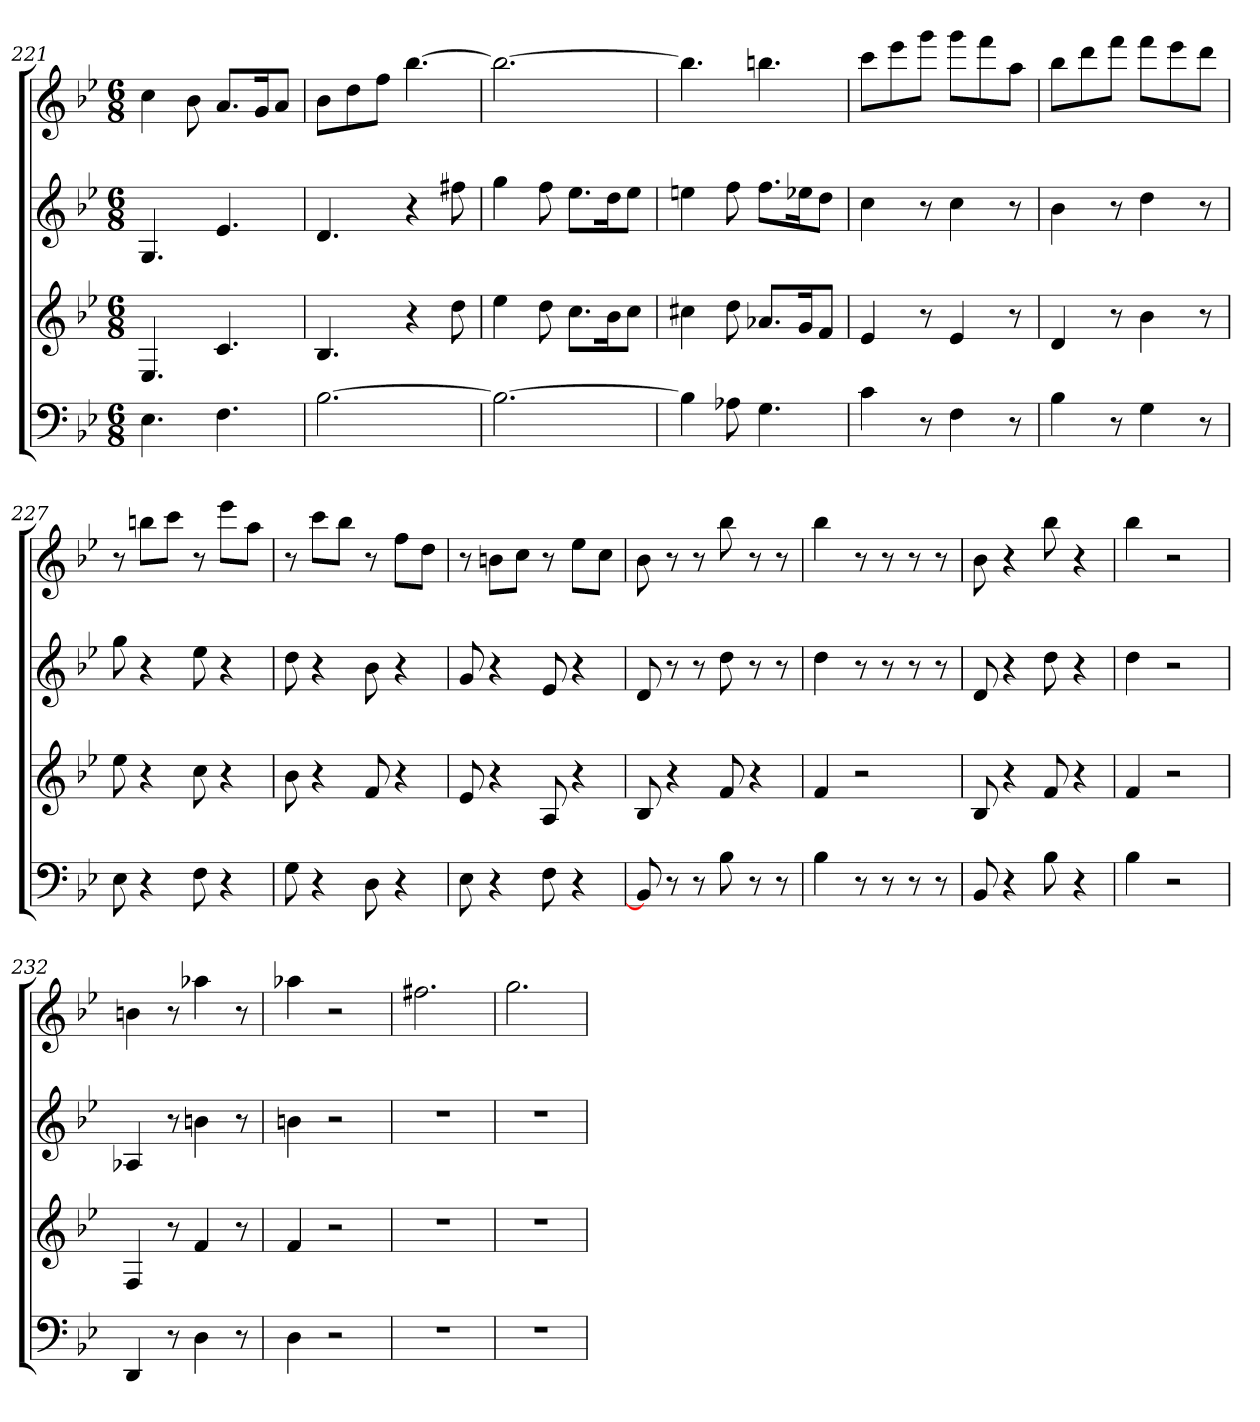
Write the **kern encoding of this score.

**kern	**kern	**kern	**kern
*part4	*part3	*part2	*part1
*staff4	*staff3	*staff2	*staff1
*k[b-e-]	*k[b-e-]	*k[b-e-]	*k[b-e-]
*B-:	*B-:	*B-:	*B-:
*M6/8	*M6/8	*M6/8	*M6/8
=221	=221	=221	=221
4.E-	4.E-	4.G	4cc
.	.	.	8b-
4.F	4.c	4.e-	8.aL
.	.	.	16gK
.	.	.	8aJ
=222	=222	=222	=222
[2.B-	4.B-	4.d	8b-L
.	.	.	8dd
.	.	.	8ffJ
.	4r	4r	[4.bb-
.	8dd	8ff#X	.
=223	=223	=223	=223
2.B-_	4ee-	4gg	2.bb-_
.	8dd	8ff	.
.	8.ccL	8.ee-L	.
.	16b-K	16ddK	.
.	8ccJ	8ee-J	.
=224	=224	=224	=224
4B-]	4cc#X	4een	4.bb-]
8A-X	8dd	8ff	.
4.G	8.a-XL	8.ffL	4.bbn
.	16gK	16ee-XK	.
.	8fJ	8ddJ	.
=225	=225	=225	=225
4c	4e-	4cc	8cccL
.	.	.	8eee-
8r	8r	8r	8gggJ
4F	4e-	4cc	8gggL
.	.	.	8fff
8r	8r	8r	8aaJ
=226	=226	=226	=226
4B-	4d	4b-	8bb-L
.	.	.	8ddd
8r	8r	8r	8fffJ
4G	4b-	4dd	8fffL
.	.	.	8eee-
8r	8r	8r	8dddJ
=227	=227	=227	=227
8E-	8ee-	8gg	8r
4r	4r	4r	8bbnL
.	.	.	8cccJ
8F	8cc	8ee-	8r
4r	4r	4r	8eee-L
.	.	.	8aaJ
=228	=228	=228	=228
8G	8b-	8dd	8r
4r	4r	4r	8cccL
.	.	.	8bb-J
8D	8f	8b-	8r
4r	4r	4r	8ffL
.	.	.	8ddJ
=229	=229	=229	=229
8E-	8e-	8g	8r
4r	4r	4r	8bnL
.	.	.	8ccJ
8F	8A	8e-	8r
4r	4r	4r	8ee-L
.	.	.	8ccJ
=230a	=230a	=230a	=230a
8BB-]	8B-	8d	8b-
8r	4r	8r	8r
8r	.	8r	8r
8B-	8f	8dd	8bb-
8r	4r	8r	8r
8r	.	8r	8r
=231a	=231a	=231a	=231a
4B-	4f	4dd	4bb-
8r	2r	8r	8r
8r	.	8r	8r
8r	.	8r	8r
8r	.	8r	8r
=230b	=230b	=230b	=230b
8BB-	8B-	8d	8b-
4r	4r	4r	4r
8B-	8f	8dd	8bb-
4r	4r	4r	4r
=231b	=231b	=231b	=231b
4B-	4f	4dd	4bb-
2r	2r	2r	2r
=232	=232	=232	=232
4DD	4F	4A-X	4bn
8r	8r	8r	8r
4D	4f	4bn	4aa-X
8r	8r	8r	8r
=233	=233	=233	=233
4D	4f	4bn	4aa-X
2r	2r	2r	2r
=234	=234	=234	=234
2.r	2.r	2.r	2.ff#X
=235	=235	=235	=235
2.r	2.r	2.r	2.gg
=	=	=	=
*-	*-	*-	*-
